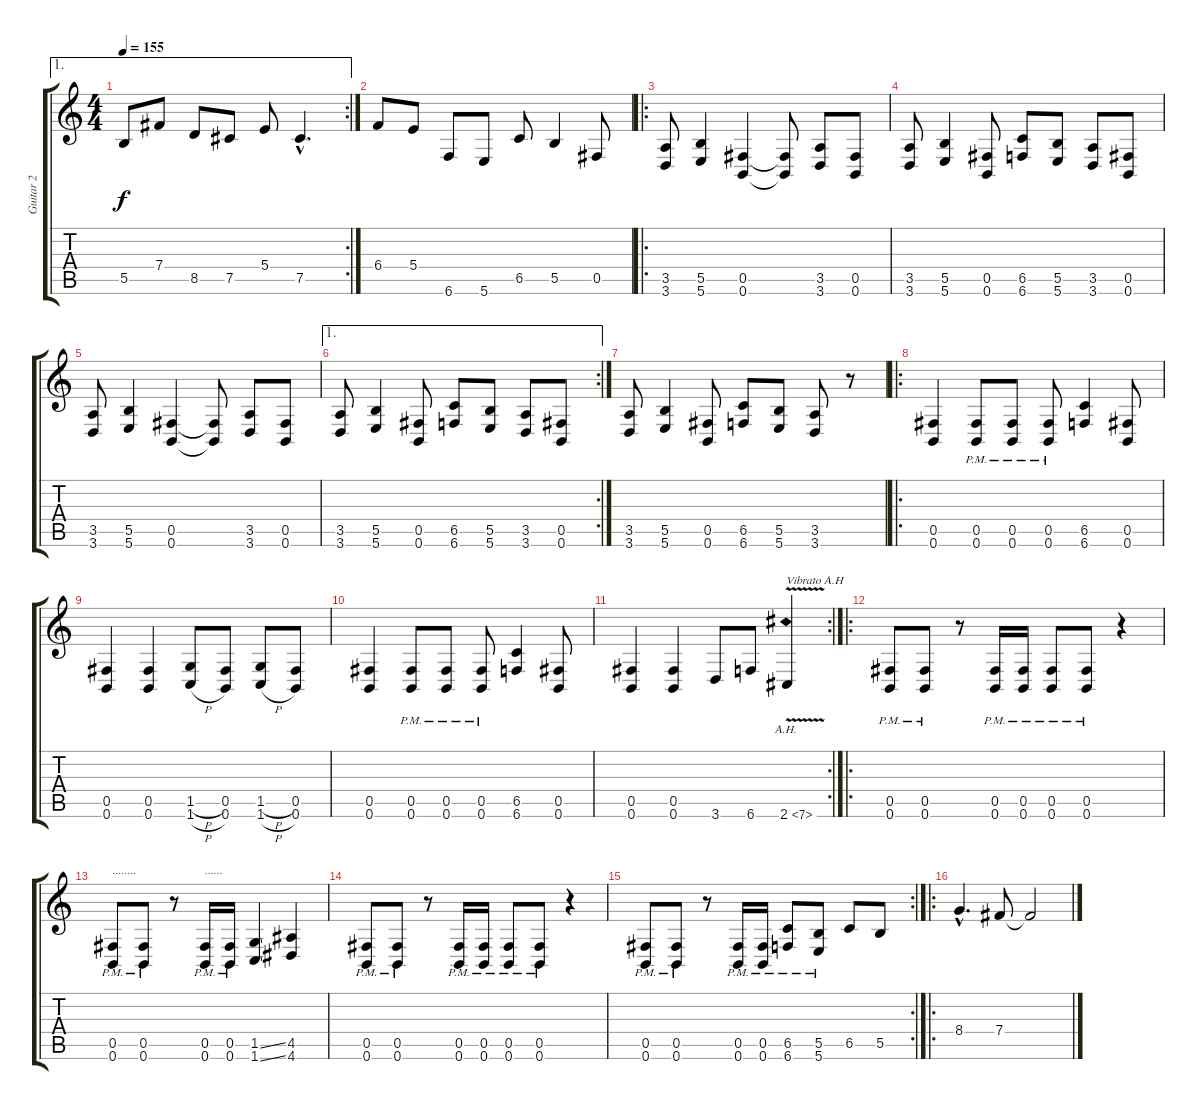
\track ("Guitar 2" "Guitar 2") {instrument distortionguitar}
\staff {score tabs}
\tuning (Db4 A3 E3 B2 Gb2 B1) {hide}
\ae 1
\rc 2
\ts (4 4)
\tempo 155
\clef g2
\ks c
5.5.8{dy f} 7.4.8 8.5.8 7.5.8 5.4.8 7.5{hac}.4{d} |
6.4.8 5.4.8 6.6.8 5.6.8 6.5.8 5.5.4 0.5.8 |
\ro
(3.5 3.6).8 (5.5 5.6).4 (0.5 0.6).4 (0.5{t} 0.6{t}).8 (3.5 3.6).8 (0.5 0.6).8 |
(3.5 3.6).8 (5.5 5.6).4 (0.5 0.6).8 (6.5 6.6).8 (5.5 5.6).8 (3.5 3.6).8 (0.5 0.6).8 |
(3.5 3.6).8 (5.5 5.6).4 (0.5 0.6).4 (0.5{t} 0.6{t}).8 (3.5 3.6).8 (0.5 0.6).8 |
\ae 1
\rc 2
(3.5 3.6).8 (5.5 5.6).4 (0.5 0.6).8 (6.5 6.6).8 (5.5 5.6).8 (3.5 3.6).8 (0.5 0.6).8 |
(3.5 3.6).8 (5.5 5.6).4 (0.5 0.6).8 (6.5 6.6).8 (5.5 5.6).8 (3.5 3.6).8 r.8 |
\ro
(0.5 0.6).4 (0.5 0.6{pm}).8 (0.5 0.6{pm}).8 (0.5 0.6{pm}).8 (6.5 6.6).4 (0.5 0.6).8 |
(0.5 0.6).4 (0.5 0.6).4 (1.5{h} 1.6{h}).8 (0.5 0.6).8 (1.5{h} 1.6{h}).8 (0.5 0.6).8 |
(0.5 0.6).4 (0.5 0.6{pm}).8 (0.5 0.6{pm}).8 (0.5 0.6{pm}).8 (6.5 6.6).4 (0.5 0.6).8 |
\rc 2
(0.5 0.6).4 (0.5 0.6).4 3.6.8 6.6.8 2.6{ah 5 v}.4{txt "Vibrato A.H"} |
\ro
(0.5 0.6{pm}).8 (0.5 0.6{pm}).8 r.8 (0.5 0.6{pm}).16 (0.5 0.6{pm}).16 (0.5 0.6{pm}).8 (0.5 0.6{pm}).8 r.4 |
(0.5 0.6{pm}).8{txt "........"} (0.5 0.6{pm}).8 r.8 (0.5 0.6{pm}).16{txt "......"} (0.5 0.6{pm}).16 (1.5{ss} 1.6{ss}).4 (4.5 4.6).4 |
(0.5 0.6{pm}).8 (0.5 0.6{pm}).8 r.8 (0.5 0.6{pm}).16 (0.5 0.6{pm}).16 (0.5 0.6{pm}).8 (0.5 0.6{pm}).8 r.4 |
\rc 2
(0.5 0.6{pm}).8 (0.5 0.6{pm}).8 r.8 (0.5 0.6{pm}).16 (0.5 0.6{pm}).16 (6.5 6.6{pm}).8 (5.5 5.6{pm}).8 6.5.8 5.5.8 |
\ro
8.4{hac}.4{d} 7.4.8 7.4{t}.2
